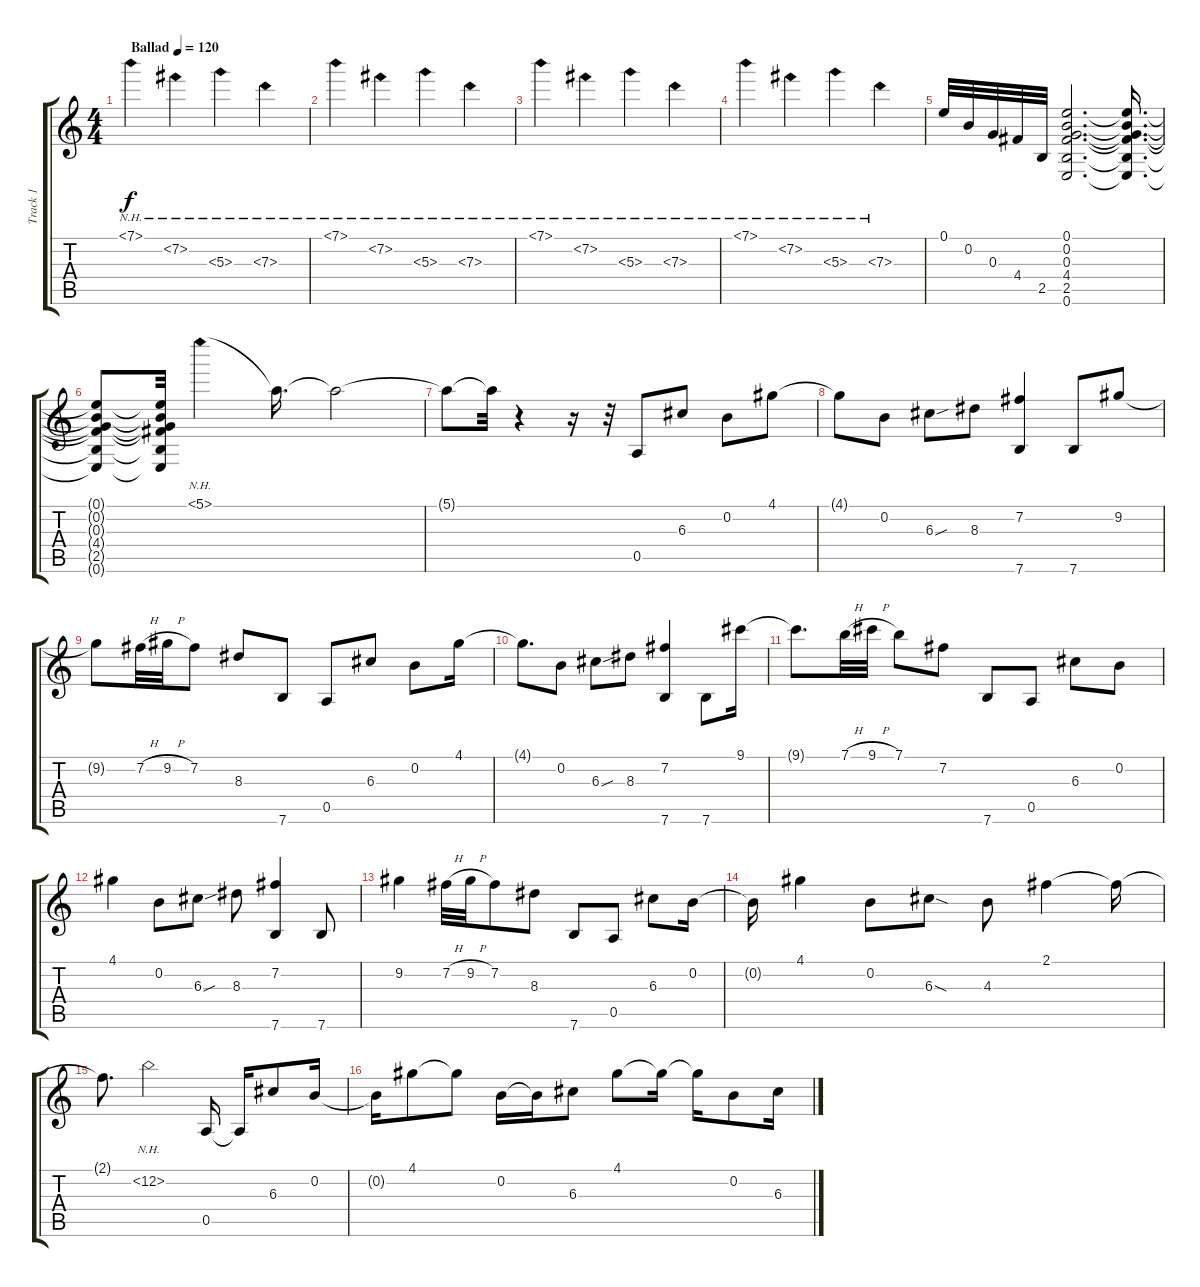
\track ("Track 1" "Track 1") {instrument acousticguitarsteel}
\staff {score tabs}
\tuning (E4 B3 G3 D3 A2 E2) {hide}
\ts (4 4)
\tempo (120 "Ballad")
\clef g2
\ks c
7.1{nh}.4{dy f instrument acousticguitarsteel} 7.2{nh}.4 5.3{nh}.4 7.3{nh}.4 |
7.1{nh}.4 7.2{nh}.4 5.3{nh}.4 7.3{nh}.4 |
7.1{nh}.4 7.2{nh}.4 5.3{nh}.4 7.3{nh}.4 |
7.1{nh}.4 7.2{nh}.4 5.3{nh}.4 7.3{nh}.4 |
0.1.32 0.2.32 0.3.32 4.4.32 2.5.32 (0.1 0.2 0.3 4.4 2.5 0.6).2{d} (0.1{t} 0.2{t} 0.3{t} 4.4{t} 2.5{t} 0.6{t}).16{d} |
(0.1{t} 0.2{t} 0.3{t} 4.4{t} 2.5{t} 0.6{t}).8 (0.1{t} 0.2{t} 0.3{t} 4.4{t} 2.5{t} 0.6{t}).32 5.1{nh}.4 5.1{t}.16{d} 5.1{t}.2 |
5.1{t}.8 5.1{t}.32 r.4 r.16 r.32 0.5.8 6.3.8 0.2.8 4.1.8 |
4.1{t}.8 0.2.8 6.3{sou}.8 8.3.8 (7.2 7.6).4 7.6.8 9.2.8 |
9.2{t}.8 7.2{h}.32 9.2{h}.32 7.2.8 8.3.8 7.6.8 0.5.8 6.3.8 0.2.8 4.1.16 |
4.1{t}.8{d} 0.2.8 6.3{sou}.8 8.3.8 (7.2 7.6).4 7.6.8 9.1.16 |
9.1{t}.8{d} 7.1{h}.32 9.1{h}.32 7.1.8 7.2.8 7.6.8 0.5.8 6.3.8 0.2.8 |
4.1.4 0.2.8 6.3{sou}.8 8.3.8 (7.2 7.6).4 7.6.8 |
9.2.4 7.2{h}.32 9.2{h}.32 7.2.8 8.3.8 7.6.8 0.5.8 6.3.8 0.2.16 |
0.2{t}.16 4.1.4 0.2.8 6.3{sod}.8 4.3.8 2.1.4 2.1{t}.16 |
2.1{t}.8{d} 12.2{nh}.2 0.5.16 0.5{t}.16 6.3.8 0.2.16 |
0.2{t}.16 4.1.8 4.1{t}.8 0.2.16 0.2{t}.16 6.3.8 4.1.8 4.1{t}.16 4.1{t}.16 0.2.8 6.3.16
